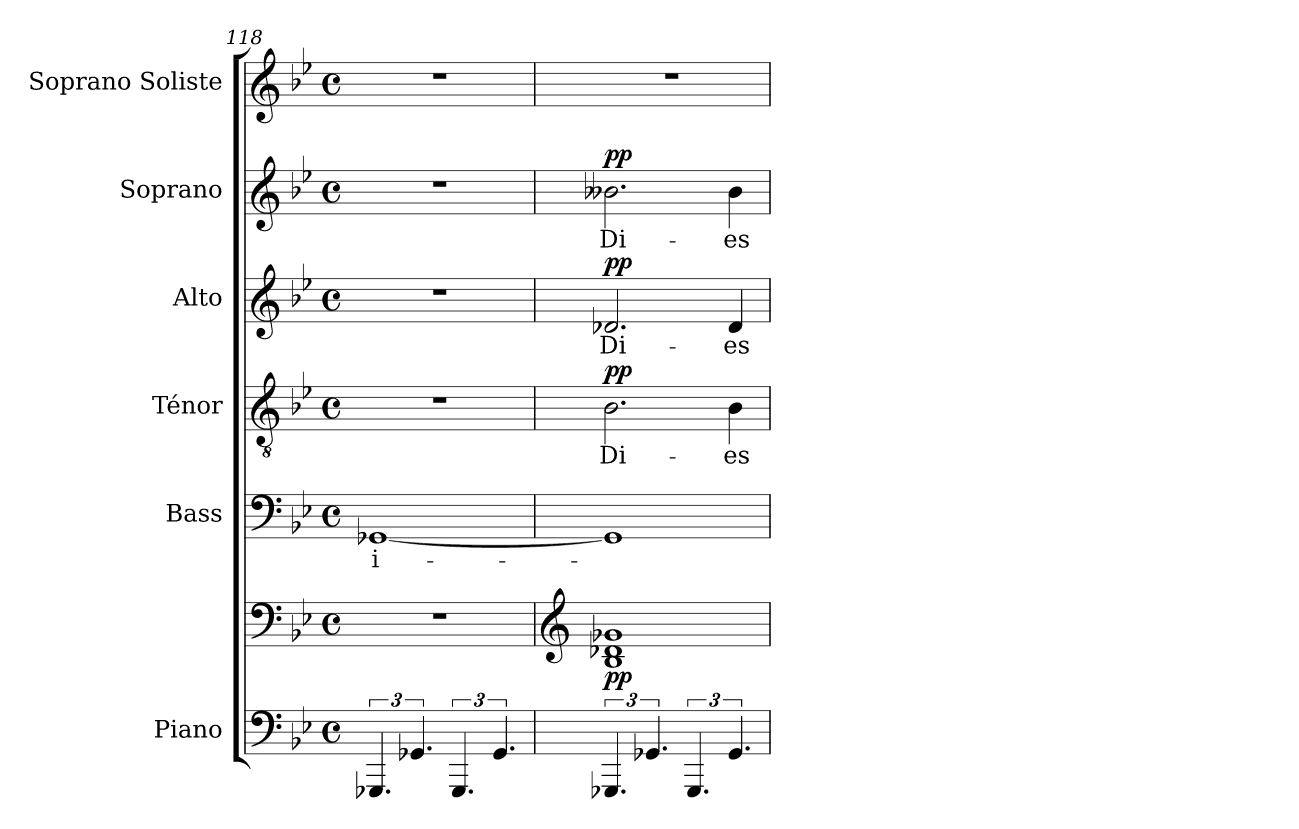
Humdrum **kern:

**kern	**kern	**dynam	**kern	**text	**kern	**text	**dynam	**kern	**text	**dynam	**kern	**text	**dynam	**kern
*part6	*part6	*part6	*part5	*part5	*part4	*part4	*part4	*part3	*part3	*part3	*part2	*part2	*part2	*part1
*staff7	*staff6	*staff6/7	*staff5	*staff5	*staff4	*staff4	*staff4	*staff3	*staff3	*staff3	*staff2	*staff2	*staff2	*staff1
*I"Piano	*	*	*I"Bass	*	*I"Ténor	*	*	*I"Alto	*	*	*I"Soprano	*	*	*I"Soprano Soliste
*I'Pno.	*	*	*I'B.	*	*I'T.	*	*	*I'A.	*	*	*I'S.	*	*	*
*clefF4	*clefF4	*	*clefF4	*	*clefGv2	*	*	*clefG2	*	*	*clefG2	*	*	*clefG2
*	*	*	*	*	*	*	*	*	*	*	*ITrd2c3	*	*	*
*k[b-e-]	*k[b-e-]	*	*k[b-e-]	*	*k[b-e-]	*	*	*k[b-e-]	*	*	*k[f#]	*	*	*k[b-e-]
*M4/4	*M4/4	*	*M4/4	*	*M4/4	*	*	*M4/4	*	*	*M4/4	*	*	*M4/4
*met(c)	*met(c)	*	*met(c)	*	*met(c)	*	*	*met(c)	*	*	*met(c)	*	*	*met(c)
=118	=118	=118	=118	=118	=118	=118	=118	=118	=118	=118	=118	=118	=118	=118
6.GGG-X/	1r	.	[1GG-X	i-	1r	.	.	1r	.	.	1r	.	.	1r
6.GG-X/	.	.	.	.	.	.	.	.	.	.	.	.	.	.
6.GGG-/	.	.	.	.	.	.	.	.	.	.	.	.	.	.
6.GG-/	.	.	.	.	.	.	.	.	.	.	.	.	.	.
!!LO:PB:g=z
=119	=119	=119	=119	=119	=119	=119	=119	=119	=119	=119	=119	=119	=119	=119
*	*clefG2	*	*	*	*	*	*	*	*	*	*	*	*	*
!	!	!LO:DY:a=2	!	!	!	!	!LO:DY:a	!	!	!LO:DY:a	!	!	!LO:DY:a	!
6.GGG-X/	1B- 1d-X 1g-X	pp	1GG-]	.	2.B-\	Di-	pp	2.d-X/	Di-	pp	2.g-Xi\	Di-	pp	1r
6.GG-X/	.	.	.	.	.	.	.	.	.	.	.	.	.	.
6.GGG-/	.	.	.	.	.	.	.	.	.	.	.	.	.	.
6.GG-/	.	.	.	.	4B-\	-es	.	4d-/	-es	.	4g-i\	-es	.	.
=	=	=	=	=	=	=	=	=	=	=	=	=	=	=
*-	*-	*-	*-	*-	*-	*-	*-	*-	*-	*-	*-	*-	*-	*-
